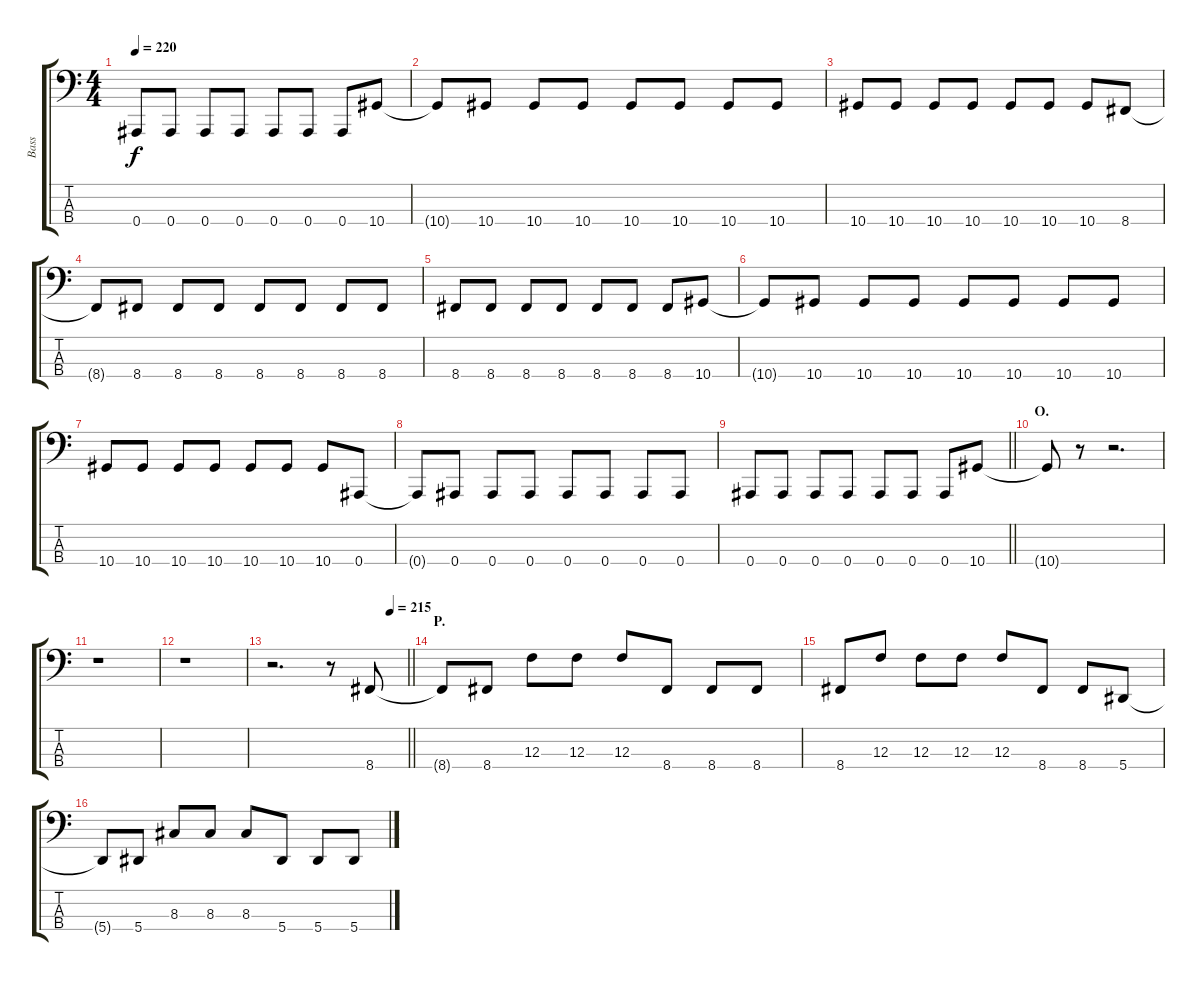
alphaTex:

\track ("Bass" "Bass") {instrument electricbasspick}
\staff {score tabs}
\tuning (Eb2 Bb1 F1 Bb0) {hide}
\ts (4 4)
\tempo 220
\clef f4
\ks c
0.4.8{dy f} 0.4.8 0.4.8 0.4.8 0.4.8 0.4.8 0.4.8 10.4.8 |
10.4{t}.8 10.4.8 10.4.8 10.4.8 10.4.8 10.4.8 10.4.8 10.4.8 |
10.4.8 10.4.8 10.4.8 10.4.8 10.4.8 10.4.8 10.4.8 8.4.8 |
8.4{t}.8 8.4.8 8.4.8 8.4.8 8.4.8 8.4.8 8.4.8 8.4.8 |
8.4.8 8.4.8 8.4.8 8.4.8 8.4.8 8.4.8 8.4.8 10.4.8 |
10.4{t}.8 10.4.8 10.4.8 10.4.8 10.4.8 10.4.8 10.4.8 10.4.8 |
10.4.8 10.4.8 10.4.8 10.4.8 10.4.8 10.4.8 10.4.8 0.4.8 |
0.4{t}.8 0.4.8 0.4.8 0.4.8 0.4.8 0.4.8 0.4.8 0.4.8 |
\barLineRight lightlight
0.4.8 0.4.8 0.4.8 0.4.8 0.4.8 0.4.8 0.4.8 10.4.8 |
\section ("" "O.")
10.4{t}.8 r.8 r.2{d} |
r.1 |
r.1 |
\tempo (215 0.875)
\barLineRight lightlight
r.2{d} r.8 8.4.8 |
\section ("" "P.")
8.4{t}.8 8.4.8 12.3.8 12.3.8 12.3.8 8.4.8 8.4.8 8.4.8 |
8.4.8 12.3.8 12.3.8 12.3.8 12.3.8 8.4.8 8.4.8 5.4.8 |
5.4{t}.8 5.4.8 8.3.8 8.3.8 8.3.8 5.4.8 5.4.8 5.4.8
